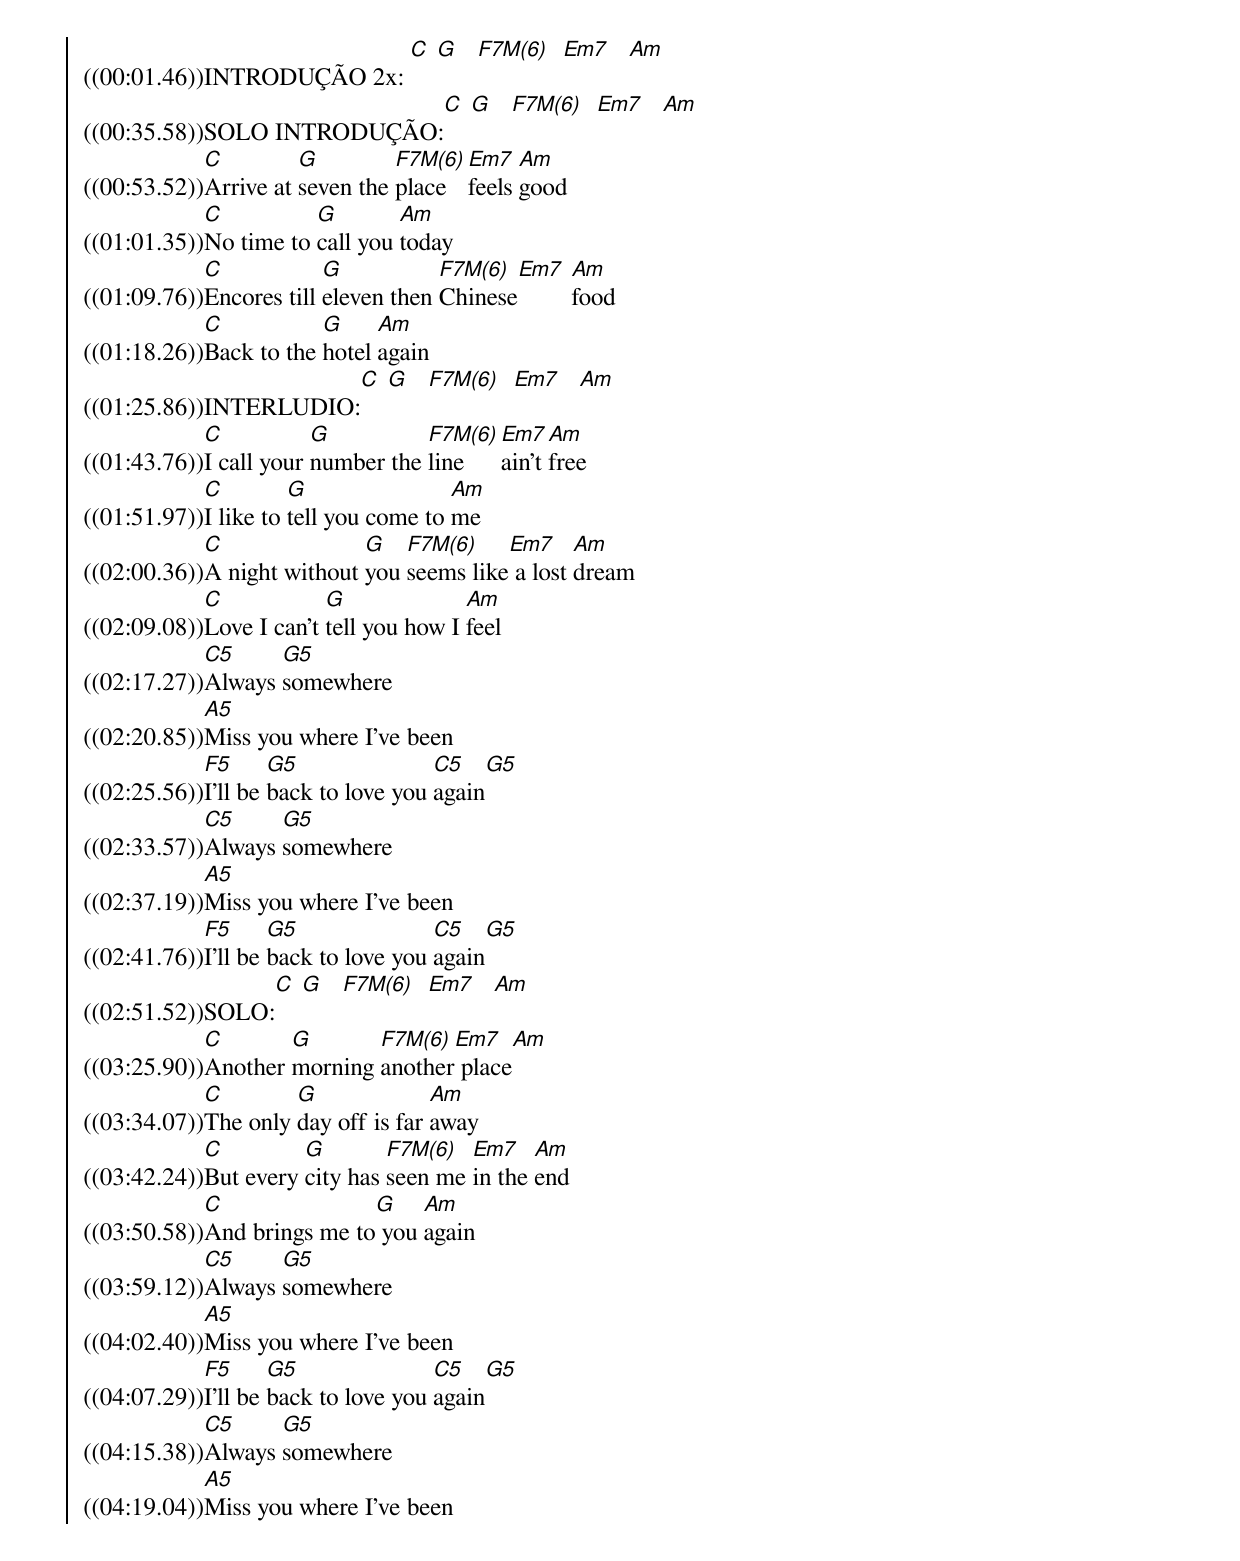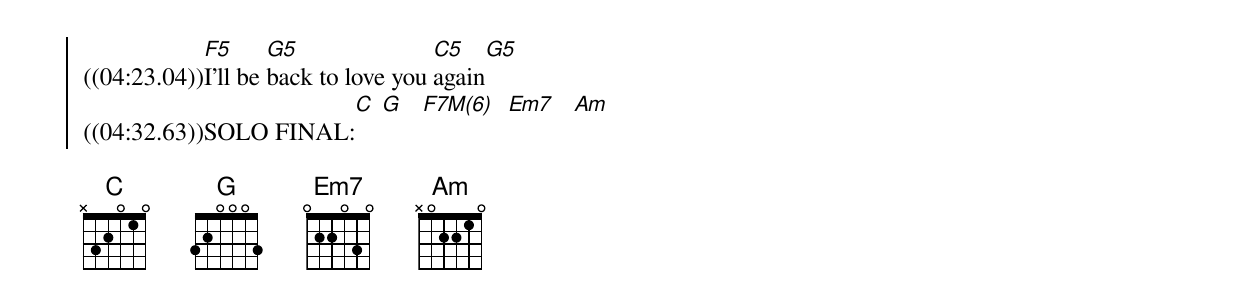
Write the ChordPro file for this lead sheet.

{soc}
((00:01.46))INTRODUÇÃO 2x: [C] [G]   [F7M(6)]  [Em7]   [Am]
((00:35.58))SOLO INTRODUÇÃO:[C] [G]   [F7M(6)]  [Em7]   [Am]
((00:53.52))[C]Arrive at [G]seven the [F7M(6)]place [Em7]feels [Am]good
((01:01.35))[C]No time to [G]call you [Am]today
((01:09.76))[C]Encores till [G]eleven then [F7M(6)]Chinese[Em7] [Am]food
((01:18.26))[C]Back to the [G]hotel [Am]again
((01:25.86))INTERLUDIO:[C] [G]   [F7M(6)]  [Em7]   [Am]
((01:43.76))[C]I call your [G]number the [F7M(6)]line [Em7]ain't [Am]free
((01:51.97))[C]I like to [G]tell you come to [Am]me
((02:00.36))[C]A night without [G]you [F7M(6)]seems like[Em7] a lost [Am]dream
((02:09.08))[C]Love I can't [G]tell you how I [Am]feel
((02:17.27))[C5]Always [G5]somewhere
((02:20.85))[A5]Miss you where I've been
((02:25.56))[F5]I'll be [G5]back to love you [C5]again[G5]
((02:33.57))[C5]Always [G5]somewhere
((02:37.19))[A5]Miss you where I've been
((02:41.76))[F5]I'll be [G5]back to love you [C5]again[G5]
((02:51.52))SOLO:[C] [G]   [F7M(6)]  [Em7]   [Am]
((03:25.90))[C]Another [G]morning [F7M(6)]another[Em7] place[Am]
((03:34.07))[C]The only [G]day off is far [Am]away
((03:42.24))[C]But every [G]city has [F7M(6)]seen me [Em7]in the [Am]end
((03:50.58))[C]And brings me to[G] you [Am]again
((03:59.12))[C5]Always [G5]somewhere
((04:02.40))[A5]Miss you where I've been
((04:07.29))[F5]I'll be [G5]back to love you [C5]again[G5]
((04:15.38))[C5]Always [G5]somewhere
((04:19.04))[A5]Miss you where I've been
((04:23.04))[F5]I'll be [G5]back to love you [C5]again[G5]
((04:32.63))SOLO FINAL:[C] [G]   [F7M(6)]  [Em7]   [Am]

{eoc}
